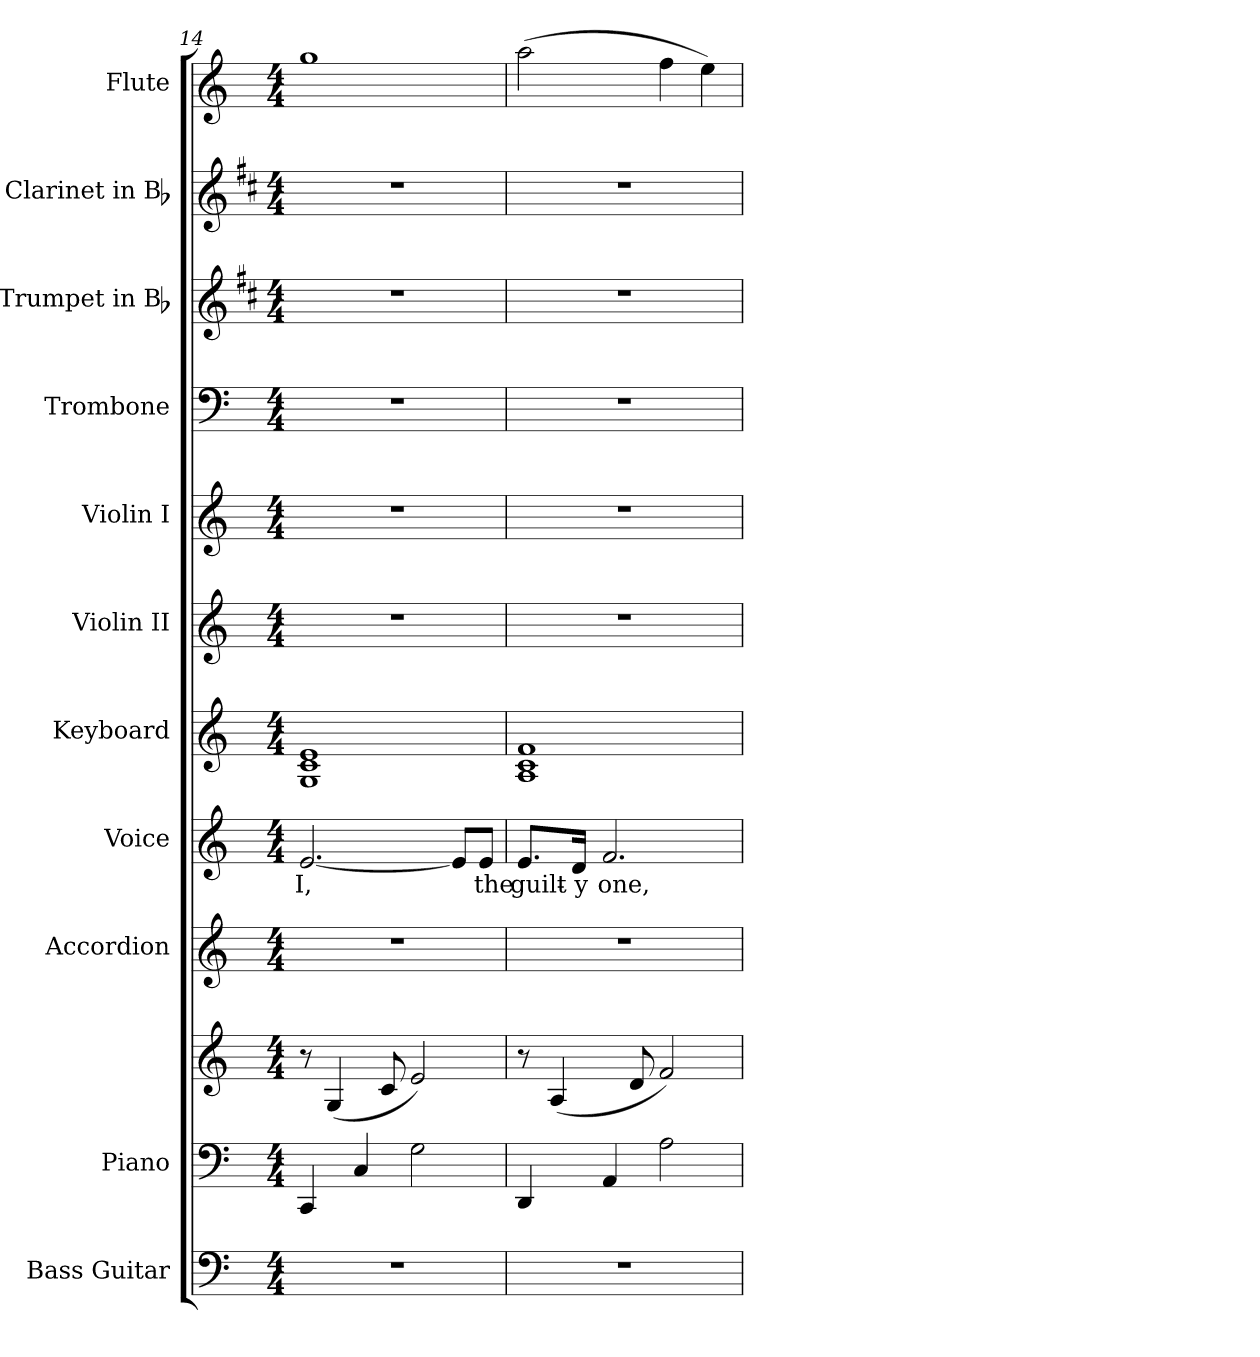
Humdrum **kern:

**kern	**kern	**kern	**kern	**kern	**text	**kern	**kern	**kern	**kern	**kern	**kern	**kern
*part11	*part10	*part10	*part9	*part8	*part8	*part7	*part6	*part5	*part4	*part3	*part2	*part1
*staff12	*staff11	*staff10	*staff9	*staff8	*staff8	*staff7	*staff6	*staff5	*staff4	*staff3	*staff2	*staff1
*I"Bass Guitar	*I"Piano	*	*I"Accordion	*I"Voice	*	*I"Keyboard	*I"Violin II	*I"Violin I	*I"Trombone	*I"Trumpet in Bb	*I"Clarinet in Bb	*I"Flute
*I'Bass	*I'Pno.	*	*I'Accord.	*I'Voice	*	*I'Kbd.	*I'Vln. II	*I'Vln. I	*I'Tbn.	*I'Tpt.	*I'Cl.	*I'Fl.
*clefF4	*clefF4	*clefG2	*clefG2	*clefG2	*	*clefG2	*clefG2	*clefG2	*clefF4	*clefG2	*clefG2	*clefG2
*ITrd7c12	*	*	*	*	*	*	*	*	*ITrd8c14	*ITrd1c2	*ITrd1c2	*
*k[]	*k[]	*k[]	*k[]	*k[]	*	*k[]	*k[]	*k[]	*k[]	*k[]	*k[]	*k[]
*C:	*C:	*C:	*C:	*C:	*	*C:	*C:	*C:	*C:	*C:	*C:	*C:
*M4/4	*M4/4	*M4/4	*M4/4	*M4/4	*	*M4/4	*M4/4	*M4/4	*M4/4	*M4/4	*M4/4	*M4/4
=14	=14	=14	=14	=14	=14	=14	=14	=14	=14	=14	=14	=14
!	!	!	!	!	!LO:LY:b:color=#000000	!	!	!	!	!	!	!
1r	4CCi/	8r	1r	[<2.ei/	I,	1Gi 1ci 1ei	1r	1r	1r	1r	1r	1ggi
.	.	(4Gi/	.	.	.	.	.	.	.	.	.	.
.	4Ci/	.	.	.	.	.	.	.	.	.	.	.
.	.	8ci/	.	.	.	.	.	.	.	.	.	.
.	2Gi\	2ei/)	.	.	.	.	.	.	.	.	.	.
.	.	.	.	8ei/L]	.	.	.	.	.	.	.	.
!	!	!	!	!	!LO:LY:b:color=#000000	!	!	!	!	!	!	!
.	.	.	.	8ei/J	the	.	.	.	.	.	.	.
=15	=15	=15	=15	=15	=15	=15	=15	=15	=15	=15	=15	=15
!	!	!	!	!	!LO:LY:b:color=#000000	!	!	!	!	!	!	!
1r	4DDi/	8r	1r	8.ei/L	guilt-	1Ai 1ci 1fi	1r	1r	1r	1r	1r	(2aai\
.	.	(4Ai/	.	.	.	.	.	.	.	.	.	.
!	!	!	!	!	!LO:LY:b:color=#000000	!	!	!	!	!	!	!
.	.	.	.	16di/Jk	-y	.	.	.	.	.	.	.
!	!	!	!	!	!LO:LY:b:color=#000000	!	!	!	!	!	!	!
.	4AAi/	.	.	2.fi/	one,	.	.	.	.	.	.	.
.	.	8di/	.	.	.	.	.	.	.	.	.	.
.	2Ai\	2fi/)	.	.	.	.	.	.	.	.	.	4ffi\
.	.	.	.	.	.	.	.	.	.	.	.	4eei\)
=	=	=	=	=	=	=	=	=	=	=	=	=
*-	*-	*-	*-	*-	*-	*-	*-	*-	*-	*-	*-	*-
